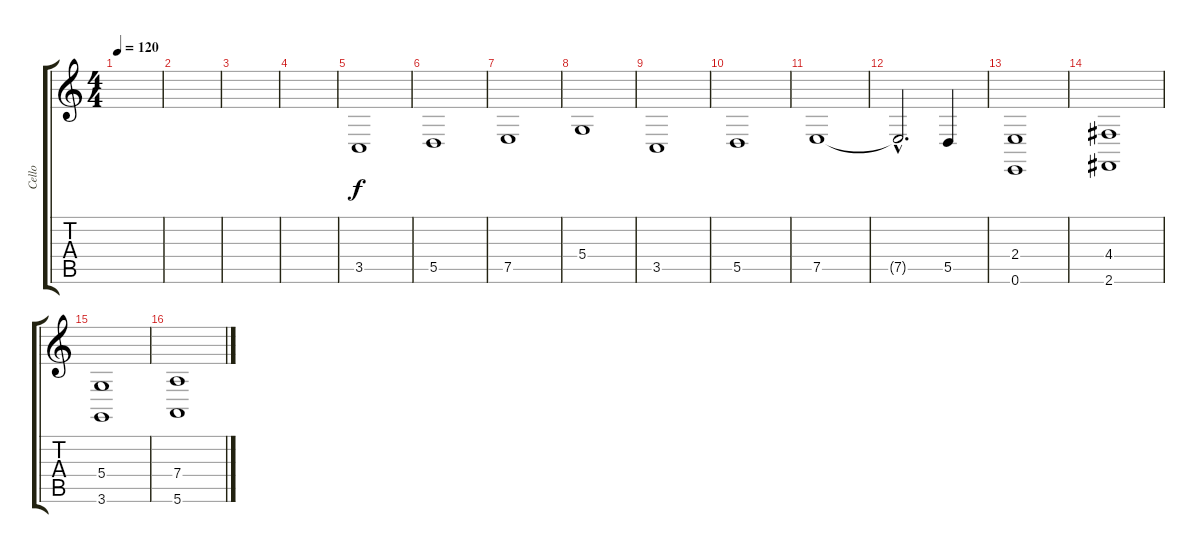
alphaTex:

\track ("Cello" "Cello") {instrument cello}
\staff {score tabs}
\tuning (E4 B3 G3 D3 A2 E2) {hide}
\ts (4 4)
\tempo 120
\clef g2
\ks c
|
|
|
|
3.5.1 |
5.5.1 |
7.5.1 |
5.4.1 |
3.5.1 |
5.5.1 |
7.5.1 |
7.5{hac t}.2{d} 5.5.4 |
(2.4 0.6).1 |
(4.4 2.6).1 |
(5.4 3.6).1 |
(7.4 5.6).1
